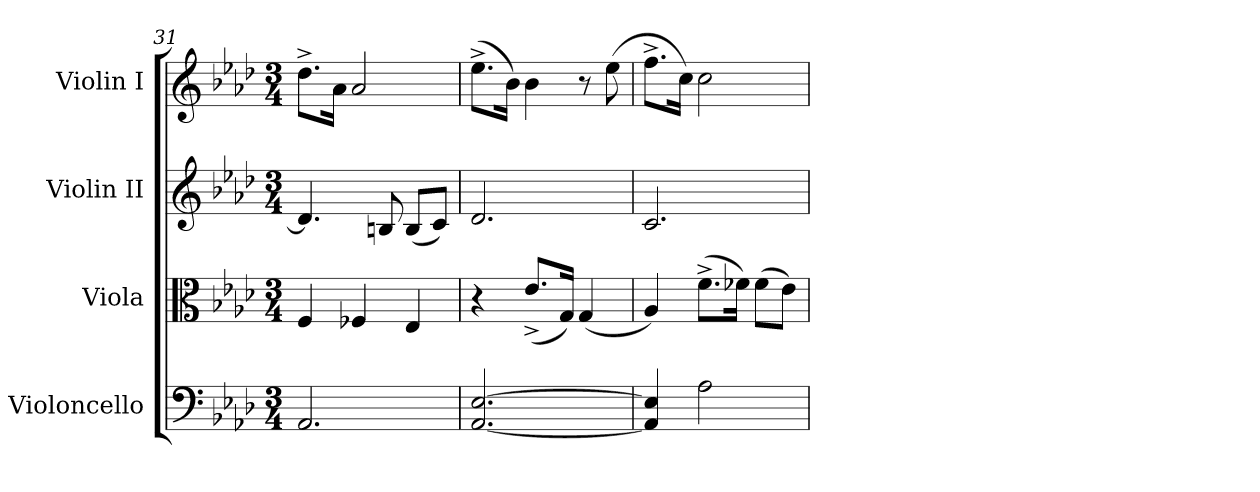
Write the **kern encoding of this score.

**kern	**kern	**kern	**kern
*part4	*part3	*part2	*part1
*staff4	*staff3	*staff2	*staff1
*I"Violoncello	*I"Viola	*I"Violin II	*I"Violin I
*I'Vc	*I'Vla	*I'Vln	*I'Vln
!!LO:PB:g=z
*clefF4	*clefC3	*clefG2	*clefG2
*k[b-e-a-d-]	*k[b-e-a-d-]	*k[b-e-a-d-]	*k[b-e-a-d-]
*M3/4	*M3/4	*M3/4	*M3/4
=31	=31	=31	=31
2.AA-/	4F/	4.d-/]	8.dd-^\L
.	.	.	16a-\Jk
.	4F-X/	.	2a-/
.	.	8Bn/	.
.	4E-/	(8B/L	.
.	.	8c/J)	.
=32	=32	=32	=32
[2.AA-/ [2.E-/	4r	2.d-/	(8.ee-^\L
.	.	.	16b-\Jk)
.	(8.e-^/L	.	4b-\
.	16G/Jk)	.	.
.	(4G/	.	8r
.	.	.	(8ee-\
=33	=33	=33	=33
4AA-/] 4E-/]	4A-/)	2.c/	8.ff^\L
.	.	.	16cc\Jk)
2A-\	(8.f^\L	.	2cc\
.	16f-X\Jk)	.	.
.	(8f-\L	.	.
.	8e-\J)	.	.
=	=	=	=
*-	*-	*-	*-
